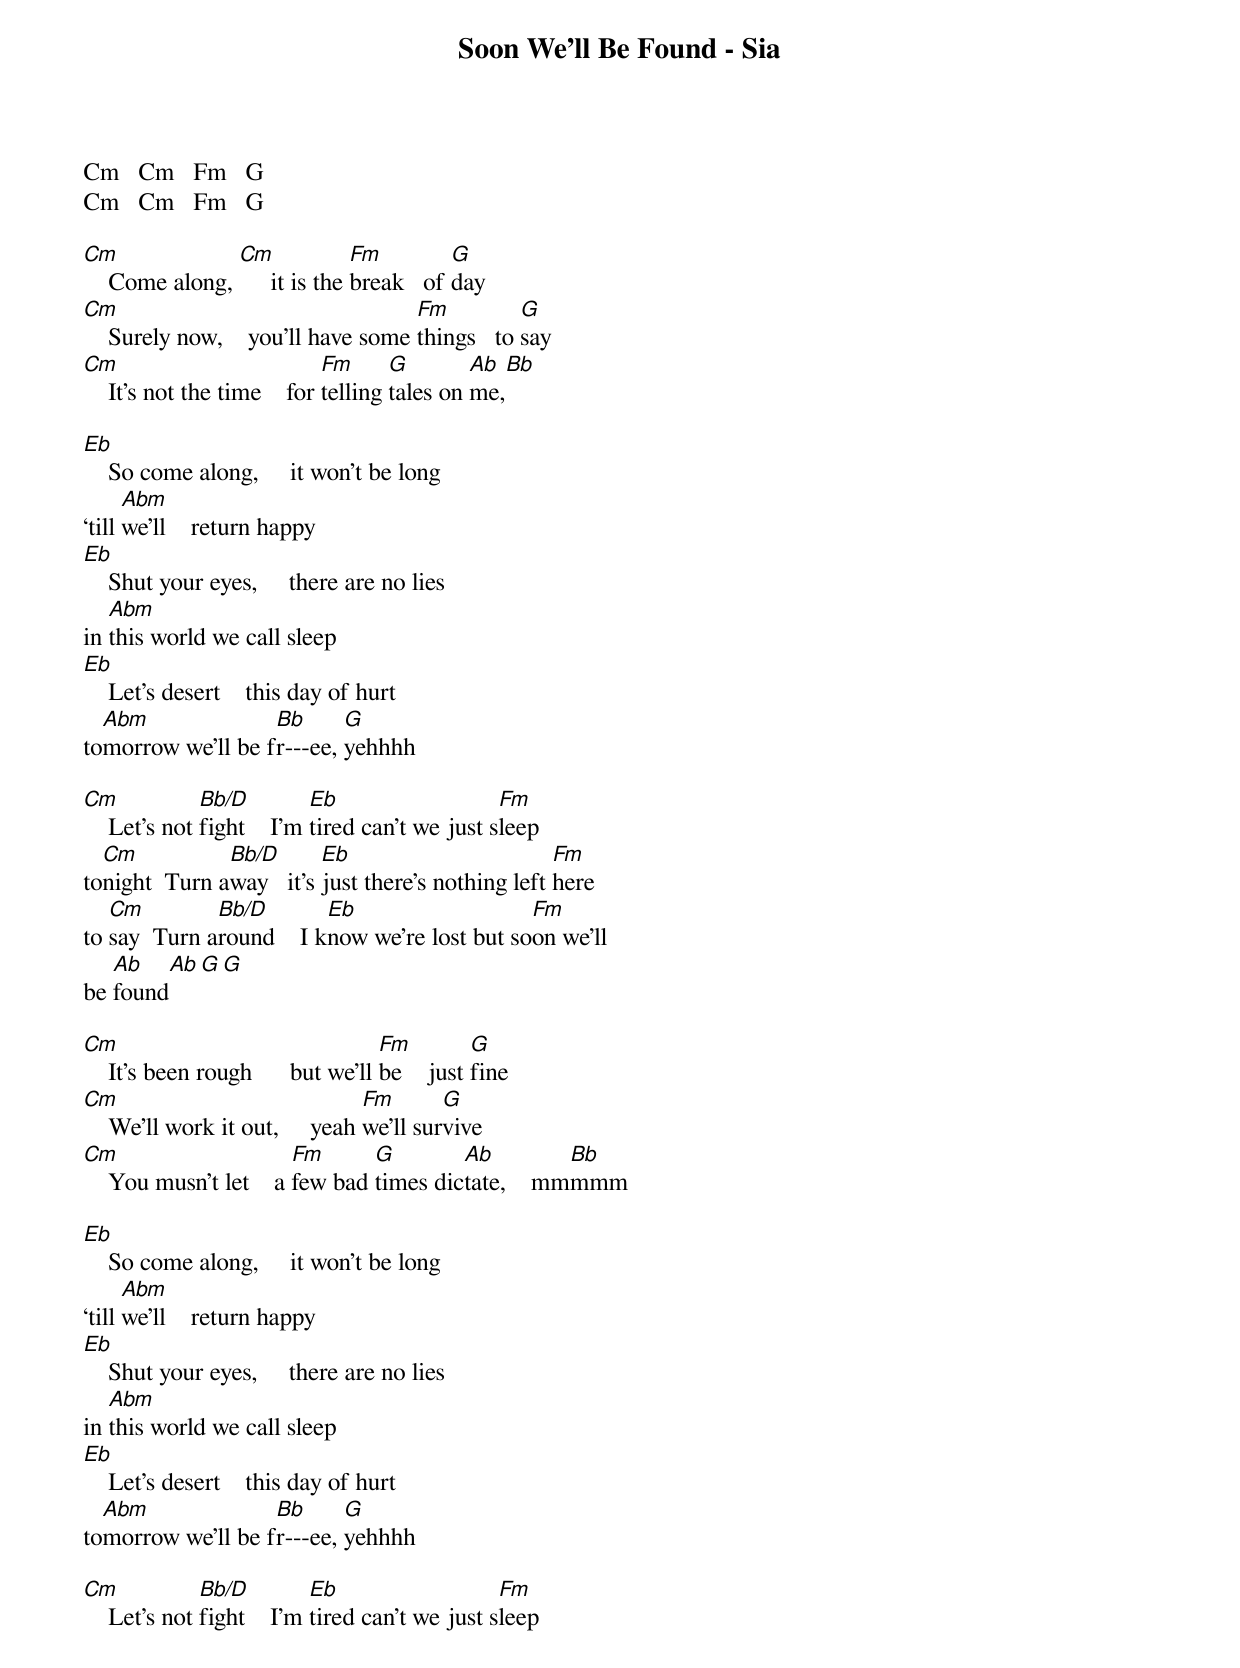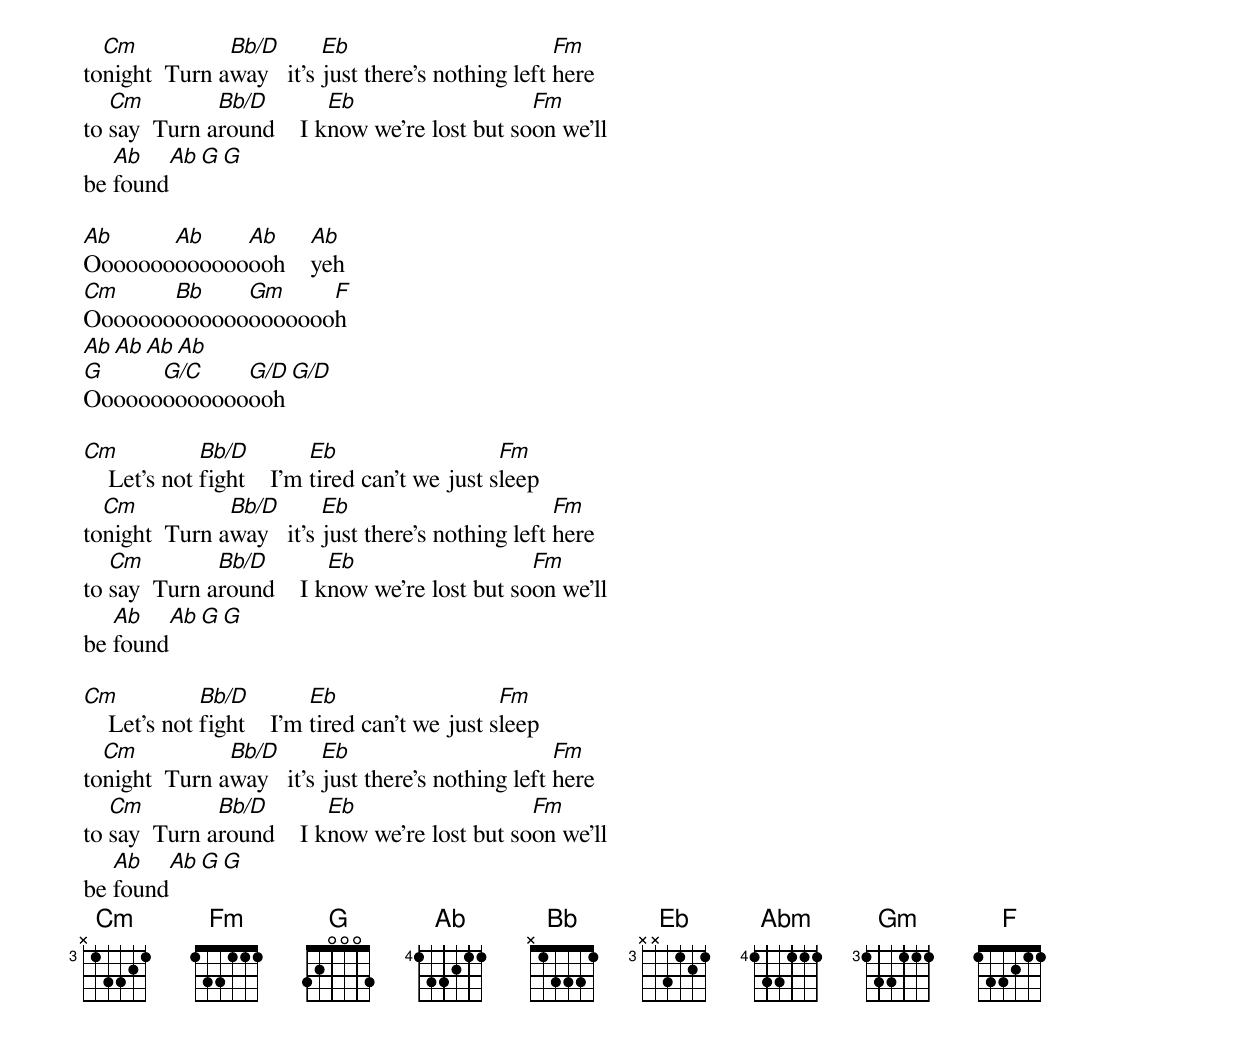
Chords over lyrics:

Soon We'll Be Found - Sia

Cm   Cm   Fm   G
Cm   Cm   Fm   G

Cm              Cm             Fm         G
    Come along,      it is the break   of day
Cm                                  Fm          G
    Surely now,    you'll have some things   to say
Cm                           Fm      G        Ab    Bb
    It's not the time    for telling tales on me,

Eb
    So come along,     it won’t be long
      Abm
‘till we'll    return happy
Eb
    Shut your eyes,     there are no lies
   Abm
in this world we call sleep
Eb
    Let's desert    this day of hurt
  Abm              Bb      G
tomorrow we’ll be fr---ee, yehhhh

Cm            Bb/D         Eb                   Fm
    Let's not fight    I'm tired can't we just sleep
  Cm           Bb/D       Eb                        Fm
tonight  Turn away   it's just there's nothing left here
   Cm         Bb/D        Eb                   Fm
to say  Turn around    I know we're lost but soon we'll
   Ab       Ab      G      G
be found

Cm                                 Fm         G
    It’s been rough      but we’ll be    just fine
Cm                              Fm       G
    We'll work it out,     yeah we’ll survive
Cm                      Fm      G        Ab         Bb
    You musn’t let    a few bad times dictate,    mmmmm

Eb
    So come along,     it won’t be long
      Abm
‘till we'll    return happy
Eb
    Shut your eyes,     there are no lies
   Abm
in this world we call sleep
Eb
    Let's desert    this day of hurt
  Abm              Bb      G
tomorrow we’ll be fr---ee, yehhhh

Cm            Bb/D         Eb                   Fm
    Let's not fight    I'm tired can't we just sleep
  Cm           Bb/D       Eb                        Fm
tonight  Turn away   it's just there's nothing left here
   Cm         Bb/D        Eb                   Fm
to say  Turn around    I know we're lost but soon we'll
   Ab       Ab      G      G
be found

Ab     Ab    Ab     Ab
Oooooooooooooooh    yeh
Cm     Bb    Gm     F
Ooooooooooooooooooooh
Ab     Ab    Ab     Ab
G     G/C    G/D    G/D
Oooooooooooooooh

{Only Piano}
Cm            Bb/D         Eb                   Fm
    Let's not fight    I'm tired can't we just sleep
  Cm           Bb/D       Eb                        Fm
tonight  Turn away   it's just there's nothing left here
   Cm         Bb/D        Eb                   Fm
to say  Turn around    I know we're lost but soon we'll
   Ab       Ab      G      G
be found

{All return}
Cm            Bb/D         Eb                   Fm
    Let's not fight    I'm tired can't we just sleep
  Cm           Bb/D       Eb                        Fm
tonight  Turn away   it's just there's nothing left here
   Cm         Bb/D        Eb                   Fm
to say  Turn around    I know we're lost but soon we'll
   Ab       Ab      G      G
be found
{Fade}
